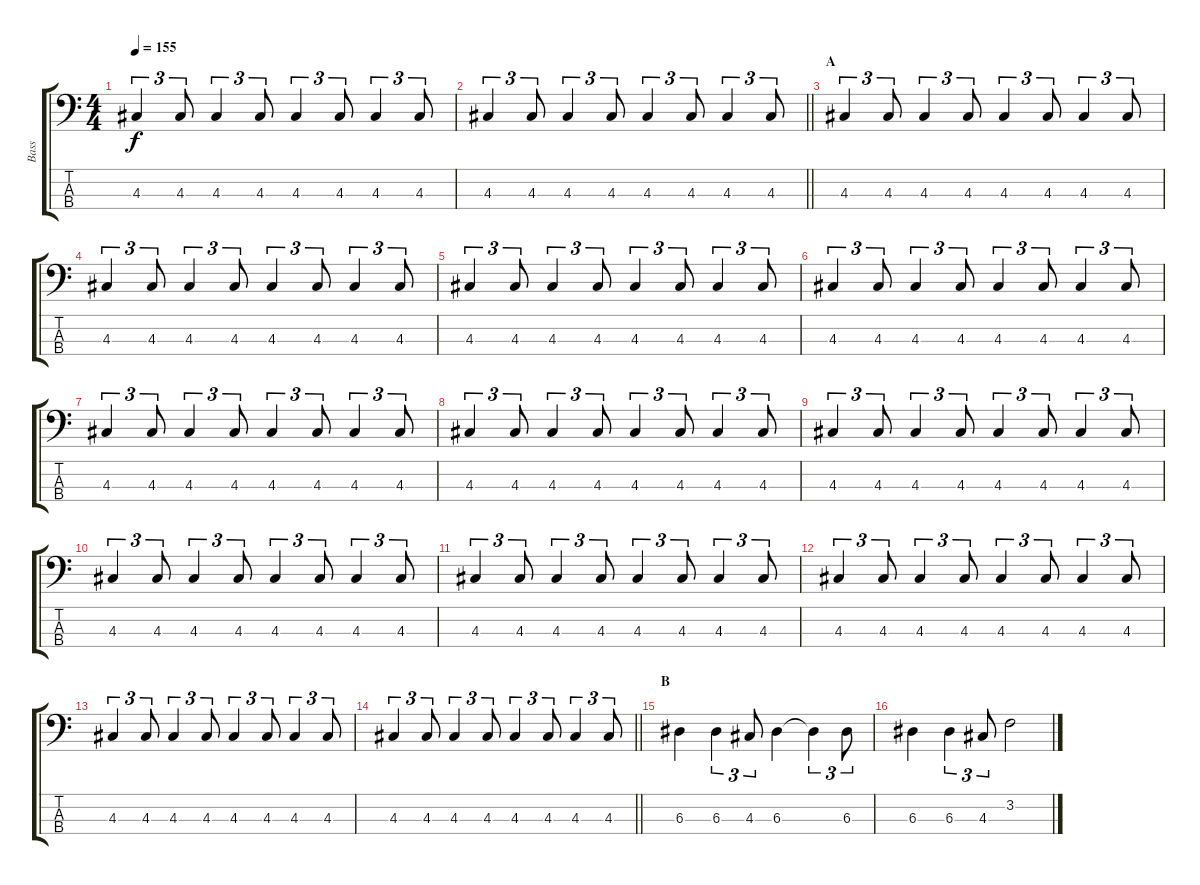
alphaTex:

\track ("Bass" "Bass") {instrument electricbassfinger}
\staff {score tabs}
\tuning (G2 D2 A1 E1) {hide}
\ts (4 4)
\tempo 155
\clef f4
\ks c
4.3.4{tu (3 2) dy f} 4.3.8{tu (3 2)} 4.3.4{tu (3 2)} 4.3.8{tu (3 2)} 4.3.4{tu (3 2)} 4.3.8{tu (3 2)} 4.3.4{tu (3 2)} 4.3.8{tu (3 2)} |
\barLineRight lightlight
4.3.4{tu (3 2)} 4.3.8{tu (3 2)} 4.3.4{tu (3 2)} 4.3.8{tu (3 2)} 4.3.4{tu (3 2)} 4.3.8{tu (3 2)} 4.3.4{tu (3 2)} 4.3.8{tu (3 2)} |
\section ("" "A")
4.3.4{tu (3 2)} 4.3.8{tu (3 2)} 4.3.4{tu (3 2)} 4.3.8{tu (3 2)} 4.3.4{tu (3 2)} 4.3.8{tu (3 2)} 4.3.4{tu (3 2)} 4.3.8{tu (3 2)} |
4.3.4{tu (3 2)} 4.3.8{tu (3 2)} 4.3.4{tu (3 2)} 4.3.8{tu (3 2)} 4.3.4{tu (3 2)} 4.3.8{tu (3 2)} 4.3.4{tu (3 2)} 4.3.8{tu (3 2)} |
4.3.4{tu (3 2)} 4.3.8{tu (3 2)} 4.3.4{tu (3 2)} 4.3.8{tu (3 2)} 4.3.4{tu (3 2)} 4.3.8{tu (3 2)} 4.3.4{tu (3 2)} 4.3.8{tu (3 2)} |
4.3.4{tu (3 2)} 4.3.8{tu (3 2)} 4.3.4{tu (3 2)} 4.3.8{tu (3 2)} 4.3.4{tu (3 2)} 4.3.8{tu (3 2)} 4.3.4{tu (3 2)} 4.3.8{tu (3 2)} |
4.3.4{tu (3 2)} 4.3.8{tu (3 2)} 4.3.4{tu (3 2)} 4.3.8{tu (3 2)} 4.3.4{tu (3 2)} 4.3.8{tu (3 2)} 4.3.4{tu (3 2)} 4.3.8{tu (3 2)} |
4.3.4{tu (3 2)} 4.3.8{tu (3 2)} 4.3.4{tu (3 2)} 4.3.8{tu (3 2)} 4.3.4{tu (3 2)} 4.3.8{tu (3 2)} 4.3.4{tu (3 2)} 4.3.8{tu (3 2)} |
4.3.4{tu (3 2)} 4.3.8{tu (3 2)} 4.3.4{tu (3 2)} 4.3.8{tu (3 2)} 4.3.4{tu (3 2)} 4.3.8{tu (3 2)} 4.3.4{tu (3 2)} 4.3.8{tu (3 2)} |
4.3.4{tu (3 2)} 4.3.8{tu (3 2)} 4.3.4{tu (3 2)} 4.3.8{tu (3 2)} 4.3.4{tu (3 2)} 4.3.8{tu (3 2)} 4.3.4{tu (3 2)} 4.3.8{tu (3 2)} |
4.3.4{tu (3 2)} 4.3.8{tu (3 2)} 4.3.4{tu (3 2)} 4.3.8{tu (3 2)} 4.3.4{tu (3 2)} 4.3.8{tu (3 2)} 4.3.4{tu (3 2)} 4.3.8{tu (3 2)} |
4.3.4{tu (3 2)} 4.3.8{tu (3 2)} 4.3.4{tu (3 2)} 4.3.8{tu (3 2)} 4.3.4{tu (3 2)} 4.3.8{tu (3 2)} 4.3.4{tu (3 2)} 4.3.8{tu (3 2)} |
4.3.4{tu (3 2)} 4.3.8{tu (3 2)} 4.3.4{tu (3 2)} 4.3.8{tu (3 2)} 4.3.4{tu (3 2)} 4.3.8{tu (3 2)} 4.3.4{tu (3 2)} 4.3.8{tu (3 2)} |
\barLineRight lightlight
4.3.4{tu (3 2)} 4.3.8{tu (3 2)} 4.3.4{tu (3 2)} 4.3.8{tu (3 2)} 4.3.4{tu (3 2)} 4.3.8{tu (3 2)} 4.3.4{tu (3 2)} 4.3.8{tu (3 2)} |
\section ("" "B")
6.3.4 6.3.4{tu (3 2)} 4.3.8{tu (3 2)} 6.3.4 6.3{t}.4{tu (3 2)} 6.3.8{tu (3 2)} |
6.3.4 6.3.4{tu (3 2)} 4.3.8{tu (3 2)} 3.2.2
